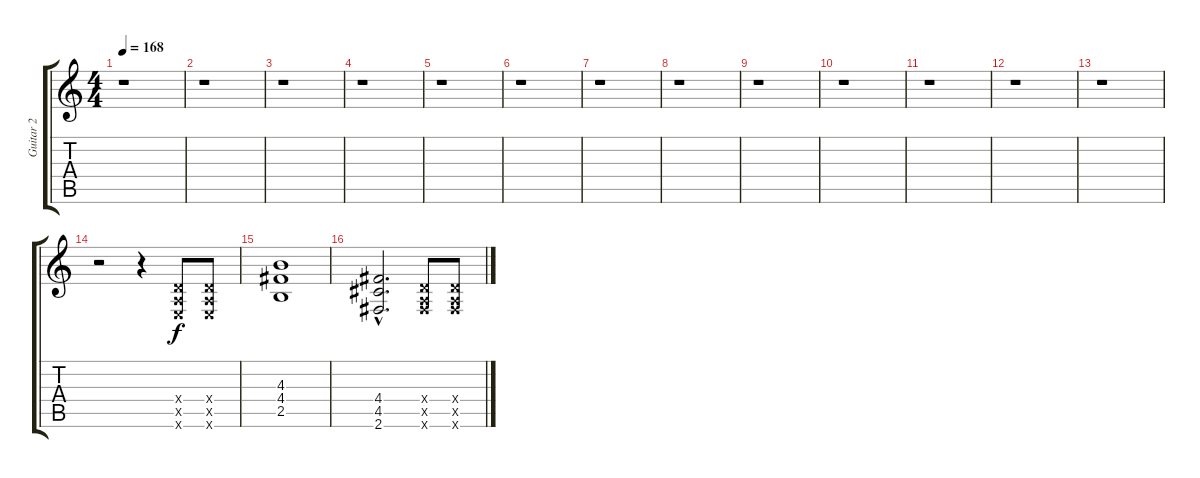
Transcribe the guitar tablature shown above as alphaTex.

\track ("Guitar 2" "Guitar 2") {instrument distortionguitar}
\staff {score tabs}
\tuning (E4 B3 G3 D3 A2 E2) {hide}
\ts (4 4)
\tempo 168
\clef g2
\ks c
r.1{dy f} |
r.1 |
r.1 |
r.1 |
r.1 |
r.1 |
r.1 |
r.1 |
r.1 |
r.1 |
r.1 |
r.1 |
r.1 |
r.2 r.4 (0.4{x} 0.5{x} 0.6{x}).8 (0.4{x} 0.5{x} 0.6{x}).8 |
(4.3 4.4 2.5).1 |
(4.4{hac} 4.5{hac} 2.6{hac}).2{d} (0.4{x} 0.5{x} 2.6{x}).8 (0.4{x} 0.5{x} 2.6{x}).8
